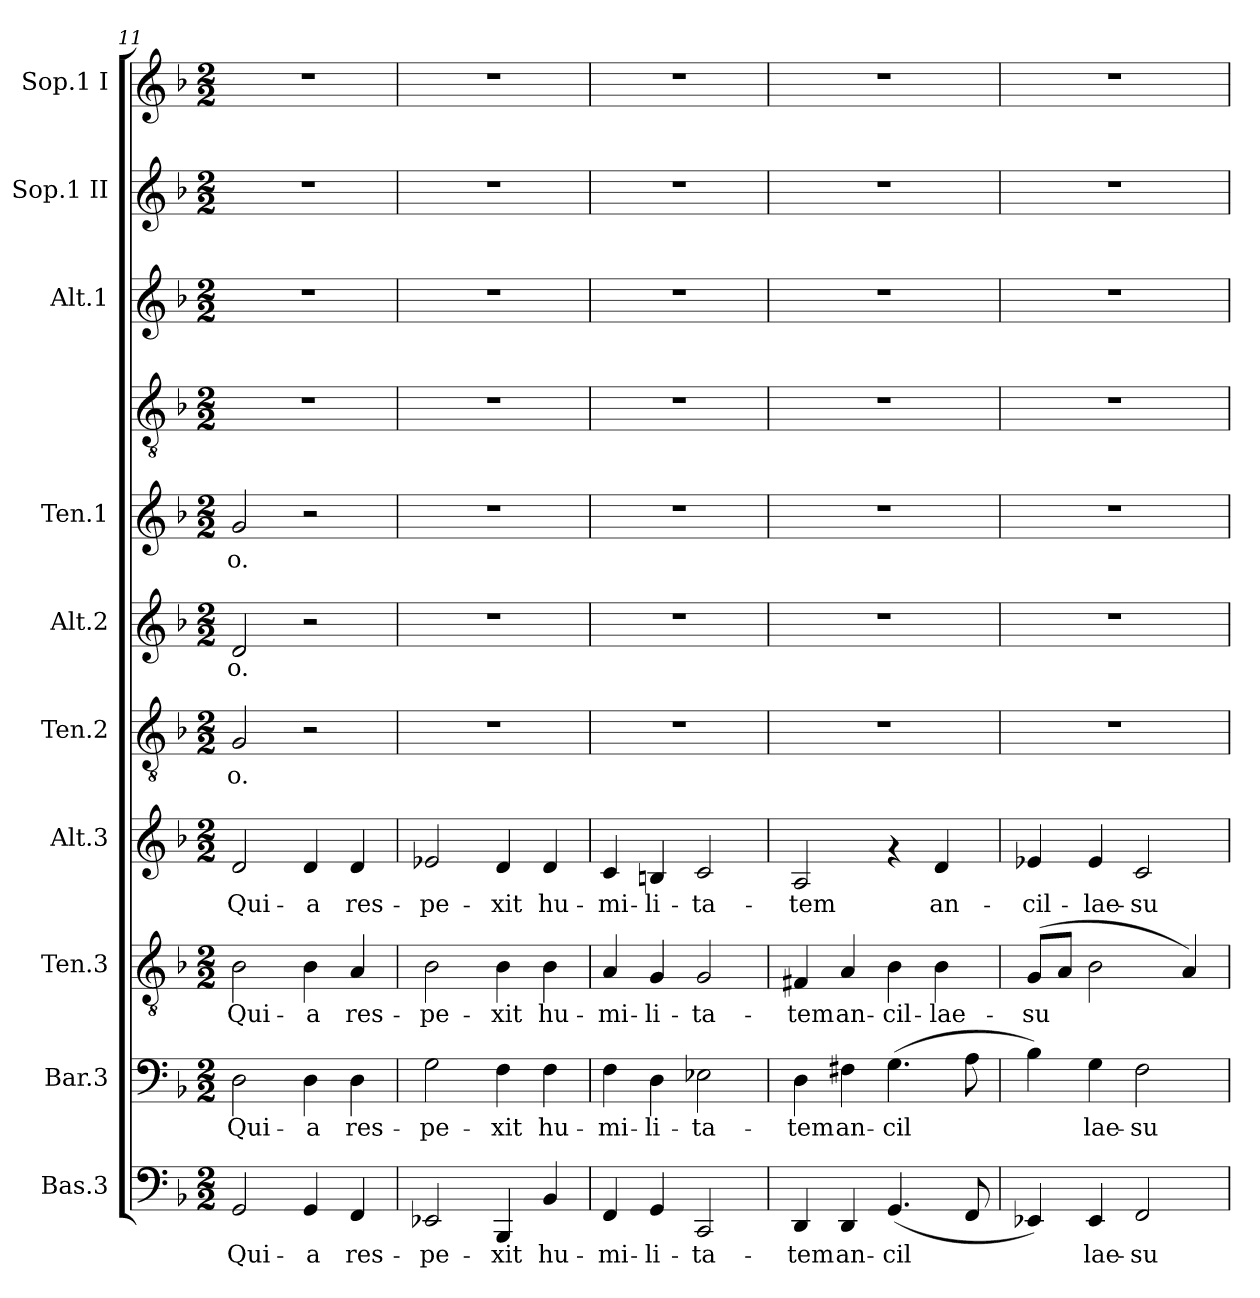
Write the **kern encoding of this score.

**kern	**text	**kern	**text	**kern	**text	**kern	**text	**kern	**text	**kern	**text	**kern	**text	**kern	**kern	**kern	**kern
*part10	*part10	*part9	*part9	*part8	*part8	*part7	*part7	*part6	*part6	*part5	*part5	*part4	*part4	*part4	*part3	*part2	*part1
*staff11	*staff11	*staff10	*staff10	*staff9	*staff9	*staff8	*staff8	*staff7	*staff7	*staff6	*staff6	*staff5	*staff5	*staff4	*staff3	*staff2	*staff1
*I"Bas.3	*	*I"Bar.3	*	*I"Ten.3	*	*I"Alt.3	*	*I"Ten.2	*	*I"Alt.2	*	*I"Ten.1	*	*	*I"Alt.1	*I"Sop.1 II	*I"Sop.1 I
*clefF4	*	*clefF4	*	*clefGv2	*	*clefG2	*	*clefGv2	*	*clefG2	*	*clefG2	*	*clefGv2	*clefG2	*clefG2	*clefG2
*k[b-]	*	*k[b-]	*	*k[b-]	*	*k[b-]	*	*k[b-]	*	*k[b-]	*	*k[b-]	*	*k[b-]	*k[b-]	*k[b-]	*k[b-]
*F:	*	*F:	*	*F:	*	*F:	*	*F:	*	*F:	*	*F:	*	*F:	*F:	*F:	*F:
*M2/2	*	*M2/2	*	*M2/2	*	*M2/2	*	*M2/2	*	*M2/2	*	*M2/2	*	*M2/2	*M2/2	*M2/2	*M2/2
=11	=11	=11	=11	=11	=11	=11	=11	=11	=11	=11	=11	=11	=11	=11	=11	=11	=11
!	!LO:LY:b:cj	!	!LO:LY:b:cj	!	!LO:LY:b:cj	!	!LO:LY:b:cj	!	!LO:LY:b:cj	!	!LO:LY:b:cj	!	!LO:LY:b:cj	!	!	!	!
2GG/	Qui-	2D\	Qui-	2B-\	Qui-	2d/	Qui-	2G/	-o.	2d/	-o.	2g/	-o.	1r	1r	1r	1r
!	!LO:LY:b:cj	!	!LO:LY:b:cj	!	!LO:LY:b:cj	!	!LO:LY:b:cj	!	!	!	!	!	!	!	!	!	!
4GG/	-a	4D\	-a	4B-\	-a	4d/	-a	2r	.	2r	.	2r	.	.	.	.	.
!	!LO:LY:b:cj	!	!LO:LY:b:cj	!	!LO:LY:b:cj	!	!LO:LY:b:cj	!	!	!	!	!	!	!	!	!	!
4FF/	res-	4D\	res-	4A/	res-	4d/	res-	.	.	.	.	.	.	.	.	.	.
=12	=12	=12	=12	=12	=12	=12	=12	=12	=12	=12	=12	=12	=12	=12	=12	=12	=12
!	!LO:LY:b:cj	!	!LO:LY:b:cj	!	!LO:LY:b:cj	!	!LO:LY:b:cj	!	!	!	!	!	!	!	!	!	!
2EE-X/	-pe-	2G\	-pe-	2B-\	-pe-	2e-X/	-pe-	1r	.	1r	.	1r	.	1r	1r	1r	1r
!	!LO:LY:b:cj	!	!LO:LY:b:cj	!	!LO:LY:b:cj	!	!LO:LY:b:cj	!	!	!	!	!	!	!	!	!	!
4BBB-/	-xit	4F\	-xit	4B-\	-xit	4d/	-xit	.	.	.	.	.	.	.	.	.	.
!	!LO:LY:b:cj	!	!LO:LY:b:cj	!	!LO:LY:b:cj	!	!LO:LY:b:cj	!	!	!	!	!	!	!	!	!	!
4BB-/	hu-	4F\	hu-	4B-\	hu-	4d/	hu-	.	.	.	.	.	.	.	.	.	.
=13	=13	=13	=13	=13	=13	=13	=13	=13	=13	=13	=13	=13	=13	=13	=13	=13	=13
!	!LO:LY:b:cj	!	!LO:LY:b:cj	!	!LO:LY:b:cj	!	!LO:LY:b:cj	!	!	!	!	!	!	!	!	!	!
4FF/	-mi-	4F\	-mi-	4A/	-mi-	4c/	-mi-	1r	.	1r	.	1r	.	1r	1r	1r	1r
!	!LO:LY:b:cj	!	!LO:LY:b:cj	!	!LO:LY:b:cj	!	!LO:LY:b:cj	!	!	!	!	!	!	!	!	!	!
4GG/	-li-	4D\	-li-	4G/	-li-	4Bn/	-li-	.	.	.	.	.	.	.	.	.	.
!	!LO:LY:b:cj	!	!LO:LY:b:cj	!	!LO:LY:b:cj	!	!LO:LY:b:cj	!	!	!	!	!	!	!	!	!	!
2CC/	-ta-	2E-X\	-ta-	2G/	-ta-	2c/	-ta-	.	.	.	.	.	.	.	.	.	.
!!LO:PB:g=z
=14	=14	=14	=14	=14	=14	=14	=14	=14	=14	=14	=14	=14	=14	=14	=14	=14	=14
!	!LO:LY:b:cj	!	!LO:LY:b:cj	!	!LO:LY:b:cj	!	!LO:LY:b:cj	!	!	!	!	!	!	!	!	!	!
4DD/	-tem	4D\	-tem	4F#X/	-tem	2A/	-tem	1r	.	1r	.	1r	.	1r	1r	1r	1r
!	!LO:LY:b:cj	!	!LO:LY:b:cj	!	!LO:LY:b:cj	!	!	!	!	!	!	!	!	!	!	!	!
4DD/	an-	4F#X\	an-	4A/	an-	.	.	.	.	.	.	.	.	.	.	.	.
!	!LO:LY:b:cj	!	!LO:LY:b:cj	!	!LO:LY:b:cj	!	!	!	!	!	!	!	!	!	!	!	!
(>4.GG/	-cil-	(>4.G\	-cil-	4B-\	-cil-	4rf	.	.	.	.	.	.	.	.	.	.	.
!	!	!	!	!	!LO:LY:b:cj	!	!LO:LY:b:cj	!	!	!	!	!	!	!	!	!	!
.	.	.	.	4B-\	-lae-	4d/	an-	.	.	.	.	.	.	.	.	.	.
!	!LO:LY:b:cj	!	!LO:LY:b:cj	!	!	!	!	!	!	!	!	!	!	!	!	!	!
8FF/	--	8A\	--	.	.	.	.	.	.	.	.	.	.	.	.	.	.
=15	=15	=15	=15	=15	=15	=15	=15	=15	=15	=15	=15	=15	=15	=15	=15	=15	=15
!	!LO:LY:b:cj	!	!LO:LY:b:cj	!	!LO:LY:b:cj	!	!LO:LY:b:cj	!	!	!	!	!	!	!	!	!	!
4EE-X/)	-	4B-\)	-	(>8G/L	-su-	4e-X/	-cil-	1r	.	1r	.	1r	.	1r	1r	1r	1r
!	!	!	!	!	!LO:LY:b:cj	!	!	!	!	!	!	!	!	!	!	!	!
.	.	.	.	8A/J	--	.	.	.	.	.	.	.	.	.	.	.	.
!	!LO:LY:b:cj	!	!LO:LY:b:cj	!	!LO:LY:b:cj	!	!LO:LY:b:cj	!	!	!	!	!	!	!	!	!	!
4EE-/	lae-	4G\	lae-	2B-\	--	4e-/	-lae-	.	.	.	.	.	.	.	.	.	.
!	!LO:LY:b:cj	!	!LO:LY:b:cj	!	!	!	!LO:LY:b:cj	!	!	!	!	!	!	!	!	!	!
2FF/	-su-	2F\	-su-	.	.	2c/	-su-	.	.	.	.	.	.	.	.	.	.
!	!	!	!	!	!LO:LY:b:cj	!	!	!	!	!	!	!	!	!	!	!	!
.	.	.	.	4A/)	--	.	.	.	.	.	.	.	.	.	.	.	.
=	=	=	=	=	=	=	=	=	=	=	=	=	=	=	=	=	=
*-	*-	*-	*-	*-	*-	*-	*-	*-	*-	*-	*-	*-	*-	*-	*-	*-	*-
